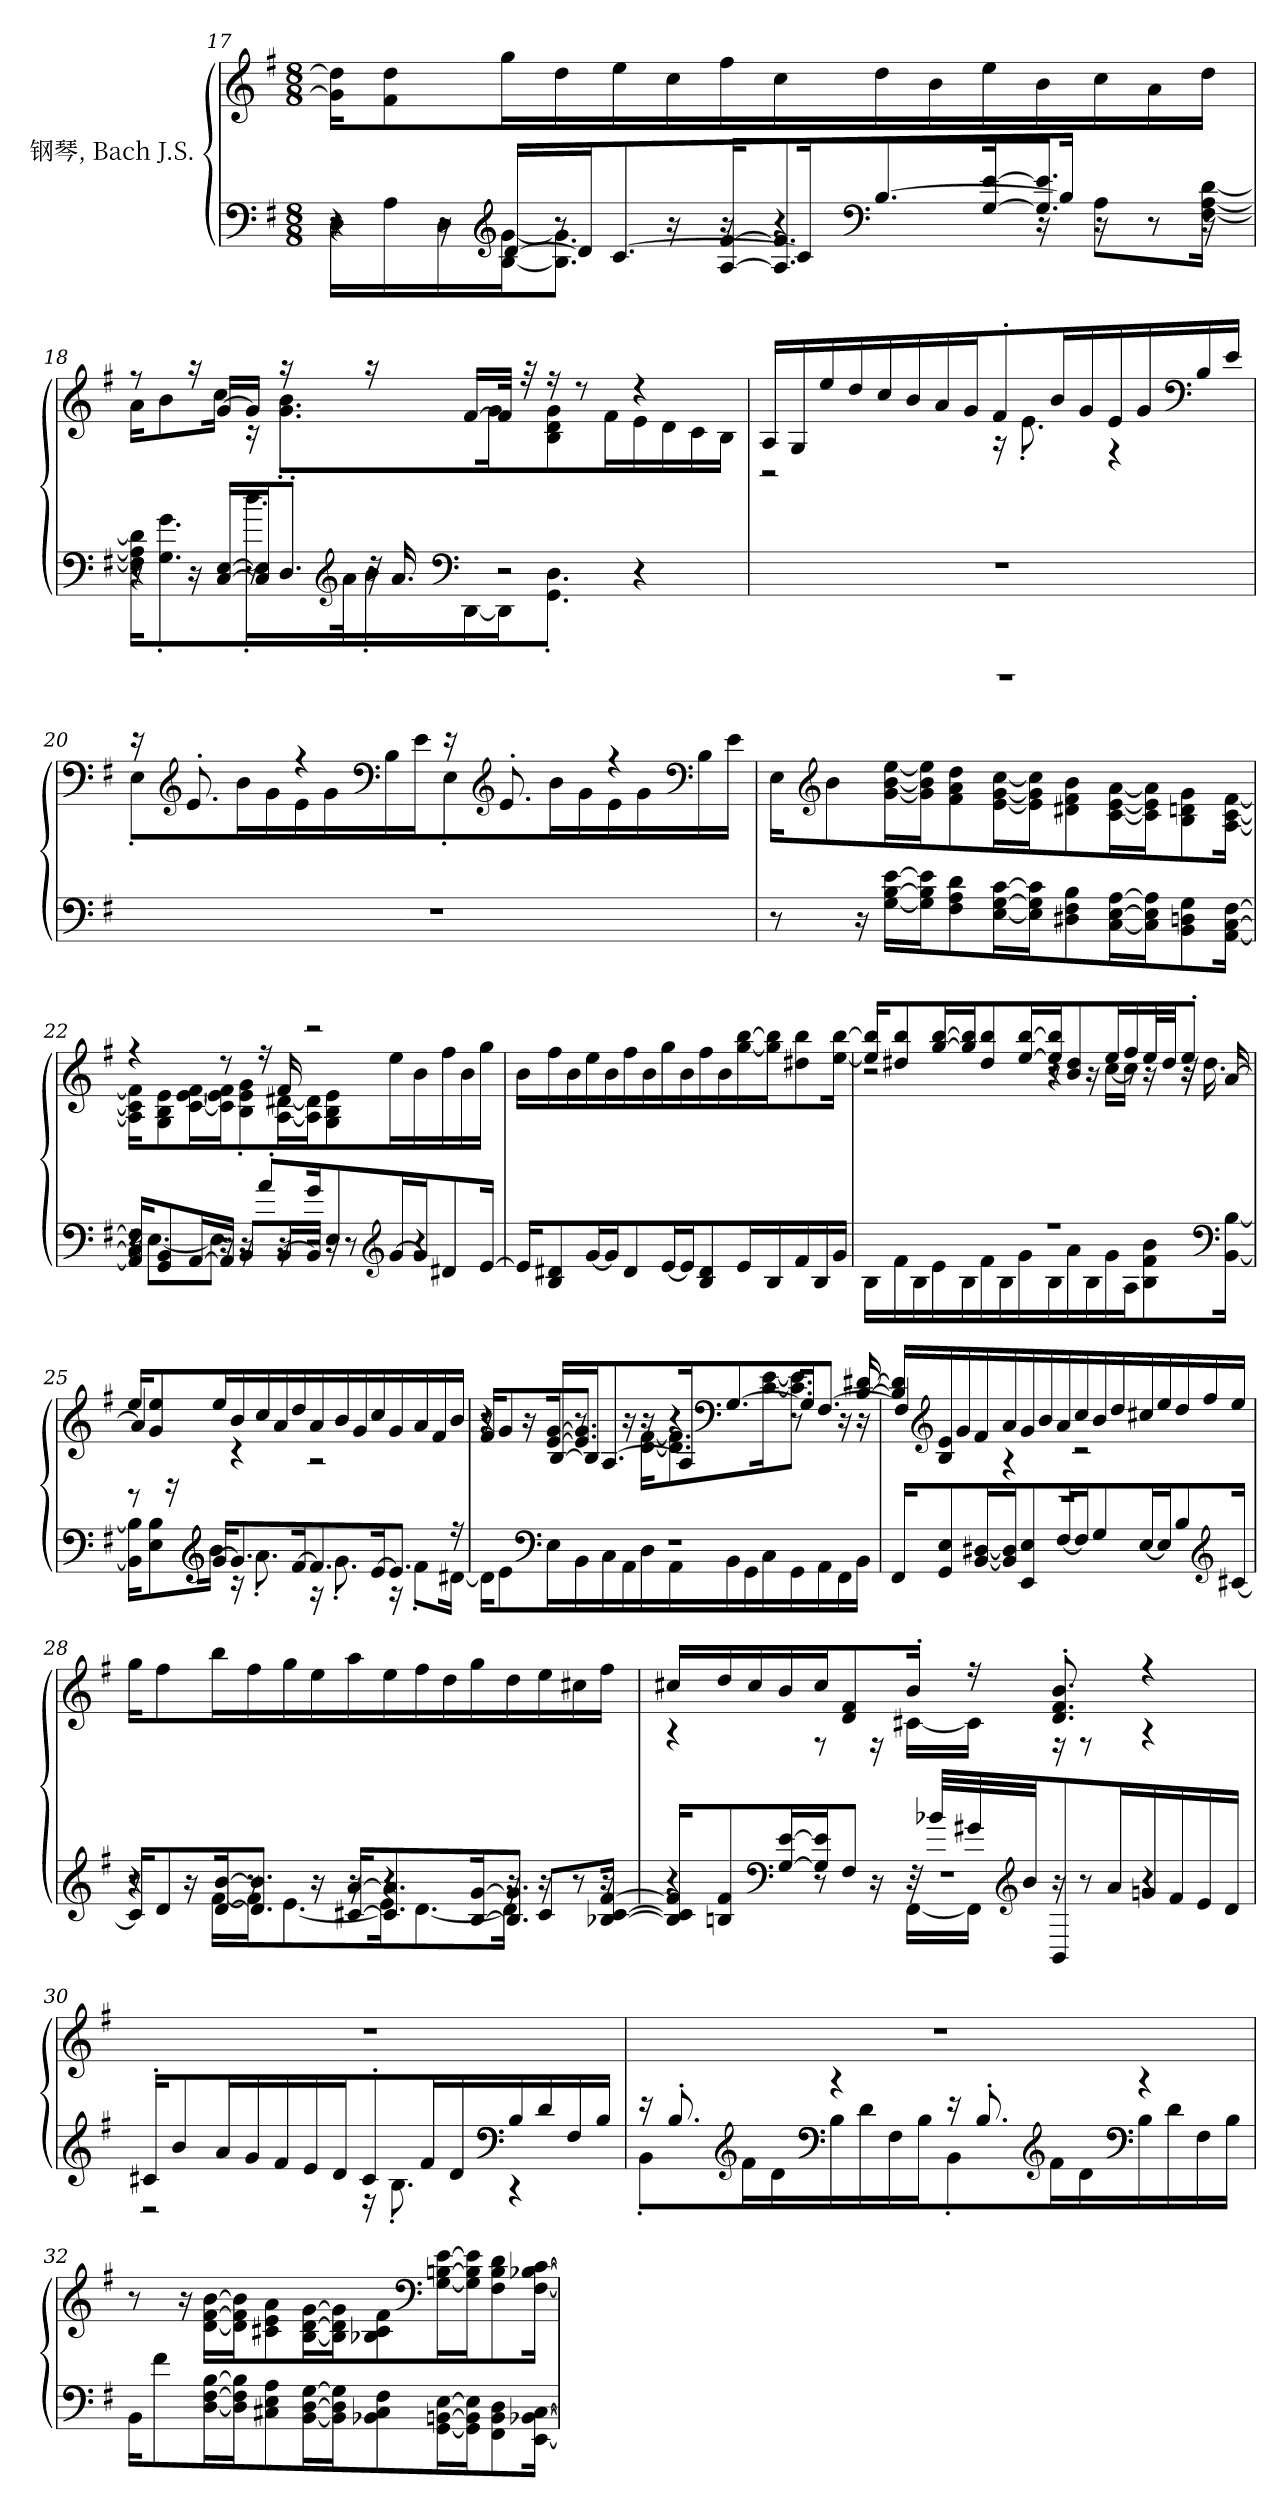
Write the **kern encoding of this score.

**kern	**kern
*part1	*part1
*staff2	*staff1
*I"钢琴, Bach J.S.	*
*clefF4	*clefG2
*k[f#]	*k[f#]
*M8/8	*M8/8
=17	=17
*^	*
*	*^	*
4r	16D\LL	8r	16g\] 16dd\]KL
.	16A\	.	8f#\ 8dd\
.	16D\	16r	.
*clefG2	*	*	*
.	[16B\ [16g\J	[16d/LL	16gg\L
8r	8.B\] 8.g\]J	16d/J]	16dd\
.	.	[8.c/	16ee\
16r	.	.	16cc\
[16A/ [16f#/KL	16r	.	16ff#\
8.A/] 8.f#/]	4r	16c/K]	16cc\
*clefF4	*	*	*
.	.	[8.B/	16dd\
.	.	.	16b\
[16G/ [16e/K	.	.	16ee\
8.G/] 8.e/]J	16r	16B/Jk]	16b\
.	8A\L	16r	16cc\
.	.	8r	16a\
16r	[16F#\ [16A\ [16d\Jk	.	16dd\JJ
!!LO:LB:g=z
=18	=18	=18	=18
*	*	*	*^
4r	16F#\] 16A\] 16d\]KL	8r	8r	16a\KL
.	8.G\' 8.g\'	.	.	8b\
.	.	16r	16r	.
.	.	[16C/ [16E/LL	[16g/LL	16cc\Jk
8r	16.dd'\L	16C/] 16E/]J	16g/JJ]	16r
.	.	8.D'/J	16r	8.g\' 8.b\'L
*clefG2	*	*	*	*
.	32a\K	.	.	.
32r	16b'\	.	16r	.
16.a/	.	.	.	.
*clefF4	*	*	*	*
.	[16DD\	.	[16f#/LL	.
2r	16DD\J]	2r	32f#/JJk]	16g\K
.	.	.	32r	.
.	8.GG\' 8.D\'J	.	16r	8B\ 8d\ 8g\
.	.	.	8r	.
.	.	.	.	16f#\L
.	4r	.	4r	16e\
.	.	.	.	16d\
.	.	.	.	16c\
.	.	.	.	16B\JJ
*v	*v	*v	*	*
=19	=19	=19
1r	16A/LL	2r
.	16G/	.
.	16ee/	.
.	16dd/	.
.	16cc/	.
.	16b/	.
.	16a/	.
.	16g/J	.
.	8f#'/	16r
.	.	8.e'\
.	16b/L	.
.	16g/	.
.	16e/	4r
.	16g/	.
*	*clefF4	*
.	16B/	.
.	16e/JJ	.
!!LO:LB:g=z	!!
=20	=20	=20
1r	16r	8E'\L
*	*clefG2	*
.	8.e'/	.
.	.	16b\L
.	.	16g\
.	4r	16e\
.	.	16g\
*	*clefF4	*
.	.	16B\
.	.	16e\J
.	16r	8E'\
*	*clefG2	*
.	8.e'/	.
.	.	16b\L
.	.	16g\
.	4r	16e\
.	.	16g\
*	*clefF4	*
.	.	16B\
.	.	16e\JJ
=21	=21	=21
8r	1r	16E\KL
*	*clefG2	*
.	.	8b\
16r	.	.
[16G\ [16B\ [16e\LL	.	[16g\ [16b\ [16ee\L
16G\] 16B\] 16e\]J	.	16g\] 16b\] 16ee\]J
8F#\ 8A\ 8d\	.	8f#\ 8a\ 8dd\
[16E\ [16G\ [16c\L	.	[16e\ [16g\ [16cc\L
16E\] 16G\] 16c\]J	.	16e\] 16g\] 16cc\]J
8D#X\ 8F#\ 8B\	.	8d#X\ 8f#\ 8b\
[16C\ [16E\ [16A\L	.	[16c\ [16e\ [16a\L
16C\] 16E\] 16A\]J	.	16c\] 16e\] 16a\]J
8BB\ 8Dn\ 8G\	.	8B\ 8dn\ 8g\
[16AA\ [16C\ [16F#\Jk	.	[16A\ [16c\ [16f#\Jk
!!LO:LB:g=z	!!
=22	=22	=22
*^	*	*
*	*^	*	*
16AA/] 16C/] 16F#/]KL	16r	4r	4r	16A\] 16c\] 16f#\]KL
8GG/ 8BB/	[8.E\L	.	.	8G\ 8B\ 8e\
[16AA/L	.	.	.	[16c\ [16e\ [16f#\L
16AA/JJ]	8.E\J]	16r	8r	16c\] 16e\] 16f#\]J
16r	.	8BB/L	.	8B\' 8e\' 8g\'
8a'/L	.	.	16r	.
.	16r	[16BB/L	16f#/	[16A\ [16d#X\L
16g/K	2r	16BB/JJ]	2r	16A\] 16d#\]J
8E/	.	16r	.	8G\ 8B\ 8e\
.	.	8r	.	.
*clefG2	*	*	*	*
[16g/L	.	.	.	16ee\L
16g/J]	.	4r	.	16b\
8d#X/	.	.	.	16ff#\
.	.	.	.	16b\
[16e/Jk	.	.	.	16gg\JJ
*v	*v	*v	*	*
*	*v	*v
=23	=23
16e/KL]	16b\LL
8B/ 8d#X/	16ff#\
.	16b\
[16g/L	16ee\
16g/J]	16b\
8d#/	16ff#\
.	16b\
[16e/L	16gg\
16e/J]	16b\
8B/ 8d#/	16ff#\
.	16b\
16e/L	[16gg\ [16bb\
16B/	16gg\] 16bb\]J
16f#/	8dd#X\ 8bb\
16B/	.
16g/JJ	[16ee\ [16bb\Jk
!!LO:PB:g=z
=24	=24
*^	*^
*	*	*	*^
1r	16B\LL	16ee/] 16bb/]KL	2r	2r
.	16f#\	8dd#X/ 8bb/	.	.
.	16B\	.	.	.
.	16e\	[16gg/ [16bb/L	.	.
.	16B\	16gg/] 16bb/]J	.	.
.	16f#\	8dd#/ 8bb/	.	.
.	16B\	.	.	.
.	16g\	[16ee/ [16bb/L	.	.
.	16B\	16ee/] 16bb/]J	8r	4r
.	16a\	8b/ 8dd#/	.	.
.	16B\	.	16r	.
.	16g\	16ee/L	[16cc\LL	.
.	16A\J	16ff#/	16cc\JJ]	8r
.	8B\ 8f#\ 8b\	32ee/L	16r	.
.	.	32dd#/JJ	.	.
.	.	8ee'/J	32r	16r
.	.	.	16.dd#\	.
*clefF4	*	*	*	*
.	[16BB\ [16B\Jk	.	.	[16a/
*	*	*	*v	*v
=25	=25	=25	=25
8r	16BB\] 16B\]KL	16ee/KL	4a/]
.	8E\ 8B\	8g/ 8ee/	.
16r	.	.	.
*clefG2	*	*	*
[16g/KL	16b\Jk	16ee/L	.
8.g/]	16r	16b/	4r
.	8.a'\	16cc/	.
.	.	16a/	.
[16f#/K	.	16dd/	.
8.f#/]	16r	16a/	2r
.	8.g'\	16b/	.
.	.	16g/	.
[16e/K	.	16cc/	.
8.e/J]	16r	16g/	.
.	8f#'\L	16a/	.
.	.	16f#/	.
16r	[16d#X\Jk	16b/JJ	.
!!LO:LB:g=z
=26	=26	=26	=26
*	*	*	*^
1r	16d#\KL]	16f#/KL	4r	8r
.	8e\	8g/	.	.
.	.	.	.	16r
*clefF4	*	*	*	*
.	16E\L	[16e/ [16g/K	.	[16B/LL
.	16BB\	8.e/] 8.g/]J	8r	16B/J]
.	16C\	.	.	[8.A/
.	16AA\	.	16r	.
.	16D\	16r	[16d\ [16f#\KL	.
.	16AA\	4r	8.d\] 8.f#\]	16A/K]
*	*	*clefF4	*	*
.	16BB\	.	.	[8.G/
.	16GG\	.	.	.
.	16C\	.	[16c\ [16e\K	.
.	16GG\	8r	8.c\] 8.e\]J	16G/K]
.	16AA\	.	.	[8.F#/J
.	16FF#\	16r	.	.
.	16BB\JJ	[16B/ [16d#X/	16r	.
*	*	*	*v	*v
!!LO:LB:g=z
=27	=27	=27	=27
1r	16FF#/KL	16B/] 16d#/]LL	4F#/]
*	*	*clefG2	*
.	8GG/ 8E/	16B/ 16e/	.
.	.	16g/	.
.	[16BB/ [16D#X/L	16f#/	.
.	16BB/] 16D#/]J	16a/	4r
.	8EE/ 8E/	16g/	.
.	.	16b/	.
.	[16F#/L	16a/	.
.	16F#/J]	16cc/	2r
.	8G/	16b/	.
.	.	16dd/	.
.	[16E/L	16cc#X/	.
.	16E/J]	16ee/	.
.	8B/	16dd/	.
.	.	16ff#/	.
*clefG2	*	*	*
.	[16c#X/Jk	16ee/JJ	.
*	*	*v	*v
!!LO:LB:g=z
=28	=28	=28
*	*^	*
4r	8r	16c#/KL]	16gg\KL
.	.	8d/	8ff#\
.	16r	.	.
.	[16f#\LL	[16d/ [16b/K	16bb\L
8r	16f#\J]	8.d/] 8.b/]J	16ff#\
.	[8.e\	.	16gg\
16r	.	.	16ee\
[16c#X/ [16a/KL	.	16r	16aa\
8.c#/] 8.a/]	16e\K]	4r	16ee\
.	[8.d\	.	16ff#\
.	.	.	16dd\
[16B/ [16g/K	.	.	16gg\
8.B/] 8.g/]J	16d\Jk]	16r	16dd\
.	16r	8c#/L	16ee\
.	8r	.	16cc#X\
16r	.	[16B-X/ [16c#/ [16f#/Jk	16ff#\JJ
!!LO:LB:g=z
=29	=29	=29	=29
*	*	*	*^
1r	4r	16B-/] 16c#/] 16f#/]KL	16cc#X/LL	4r
.	.	8Bn/ 8f#/	16dd/	.
.	.	.	16cc#/	.
*clefF4	*	*	*	*
.	.	[16G/ [16e/L	16b/	.
.	8r	16G/] 16e/]J	16cc#/J	8r
.	.	8F#/J	8d/ 8f#/	.
.	16r	.	.	16r
.	[16FF#\LL	32r	16b'/Jk	[16c#X\LL
.	.	32b-X/LLL	.	.
.	16FF#\JJ]	32g#X/	16r	16c#\JJ]
*clefG2	*	*	*	*
.	.	32b-/JJ	.	.
.	16r	8BB/	8.d/' 8.f#/' 8.b/'	16r
.	8r	.	.	8r
.	.	16a/L	.	.
.	4r	16gn/	4r	4r
.	.	16f#/	.	.
.	.	16e/	.	.
.	.	16d/JJ	.	.
*	*v	*v	*	*
*	*	*v	*v
=30	=30	=30
16c#X'/KL	2r	1r
8b/	.	.
16a/L	.	.
16g/	.	.
16f#/	.	.
16e/	.	.
16d/J	.	.
8c#'/	16r	.
.	8.B'\	.
16f#/L	.	.
16d/	.	.
*clefF4	*	*
16B/	4r	.
16d/	.	.
16F#/	.	.
16B/JJ	.	.
!!LO:LB:g=z
=31	=31	=31
16r	8BB'\L	1r
8.B'/	.	.
*clefG2	*	*
.	16f#\L	.
.	16d\	.
*clefF4	*	*
4r	16B\	.
.	16d\	.
.	16F#\	.
.	16B\J	.
16r	8BB'\	.
8.B'/	.	.
*clefG2	*	*
.	16f#\L	.
.	16d\	.
*clefF4	*	*
4r	16B\	.
.	16d\	.
.	16F#\	.
.	16B\JJ	.
*v	*v	*
=32	=32
16BB\KL	8r
8f#\	.
.	16r
[16D\ [16F#\ [16B\L	[16d\ [16f#\ [16b\LL
16D\] 16F#\] 16B\]J	16d\] 16f#\] 16b\]J
8C#X\ 8E\ 8A\	8c#X\ 8e\ 8a\
[16BB\ [16D\ [16G\L	[16B\ [16d\ [16g\L
16BB\] 16D\] 16G\]J	16B\] 16d\] 16g\]J
8BB-X\ 8C#\ 8F#\	8B-X\ 8c#\ 8f#\
*	*clefF4
[16GG\ [16BBn\ [16E\L	[16G\ [16Bn\ [16e\L
16GG\] 16BB\] 16E\]J	16G\] 16B\] 16e\]J
8FF#\ 8BB\ 8D\	8F#\ 8B\ 8d\
[16EE\ [16BB-X\ [16C#\Jk	[16F#\ [16B-X\ [16c#\Jk
=	=
*-	*-
